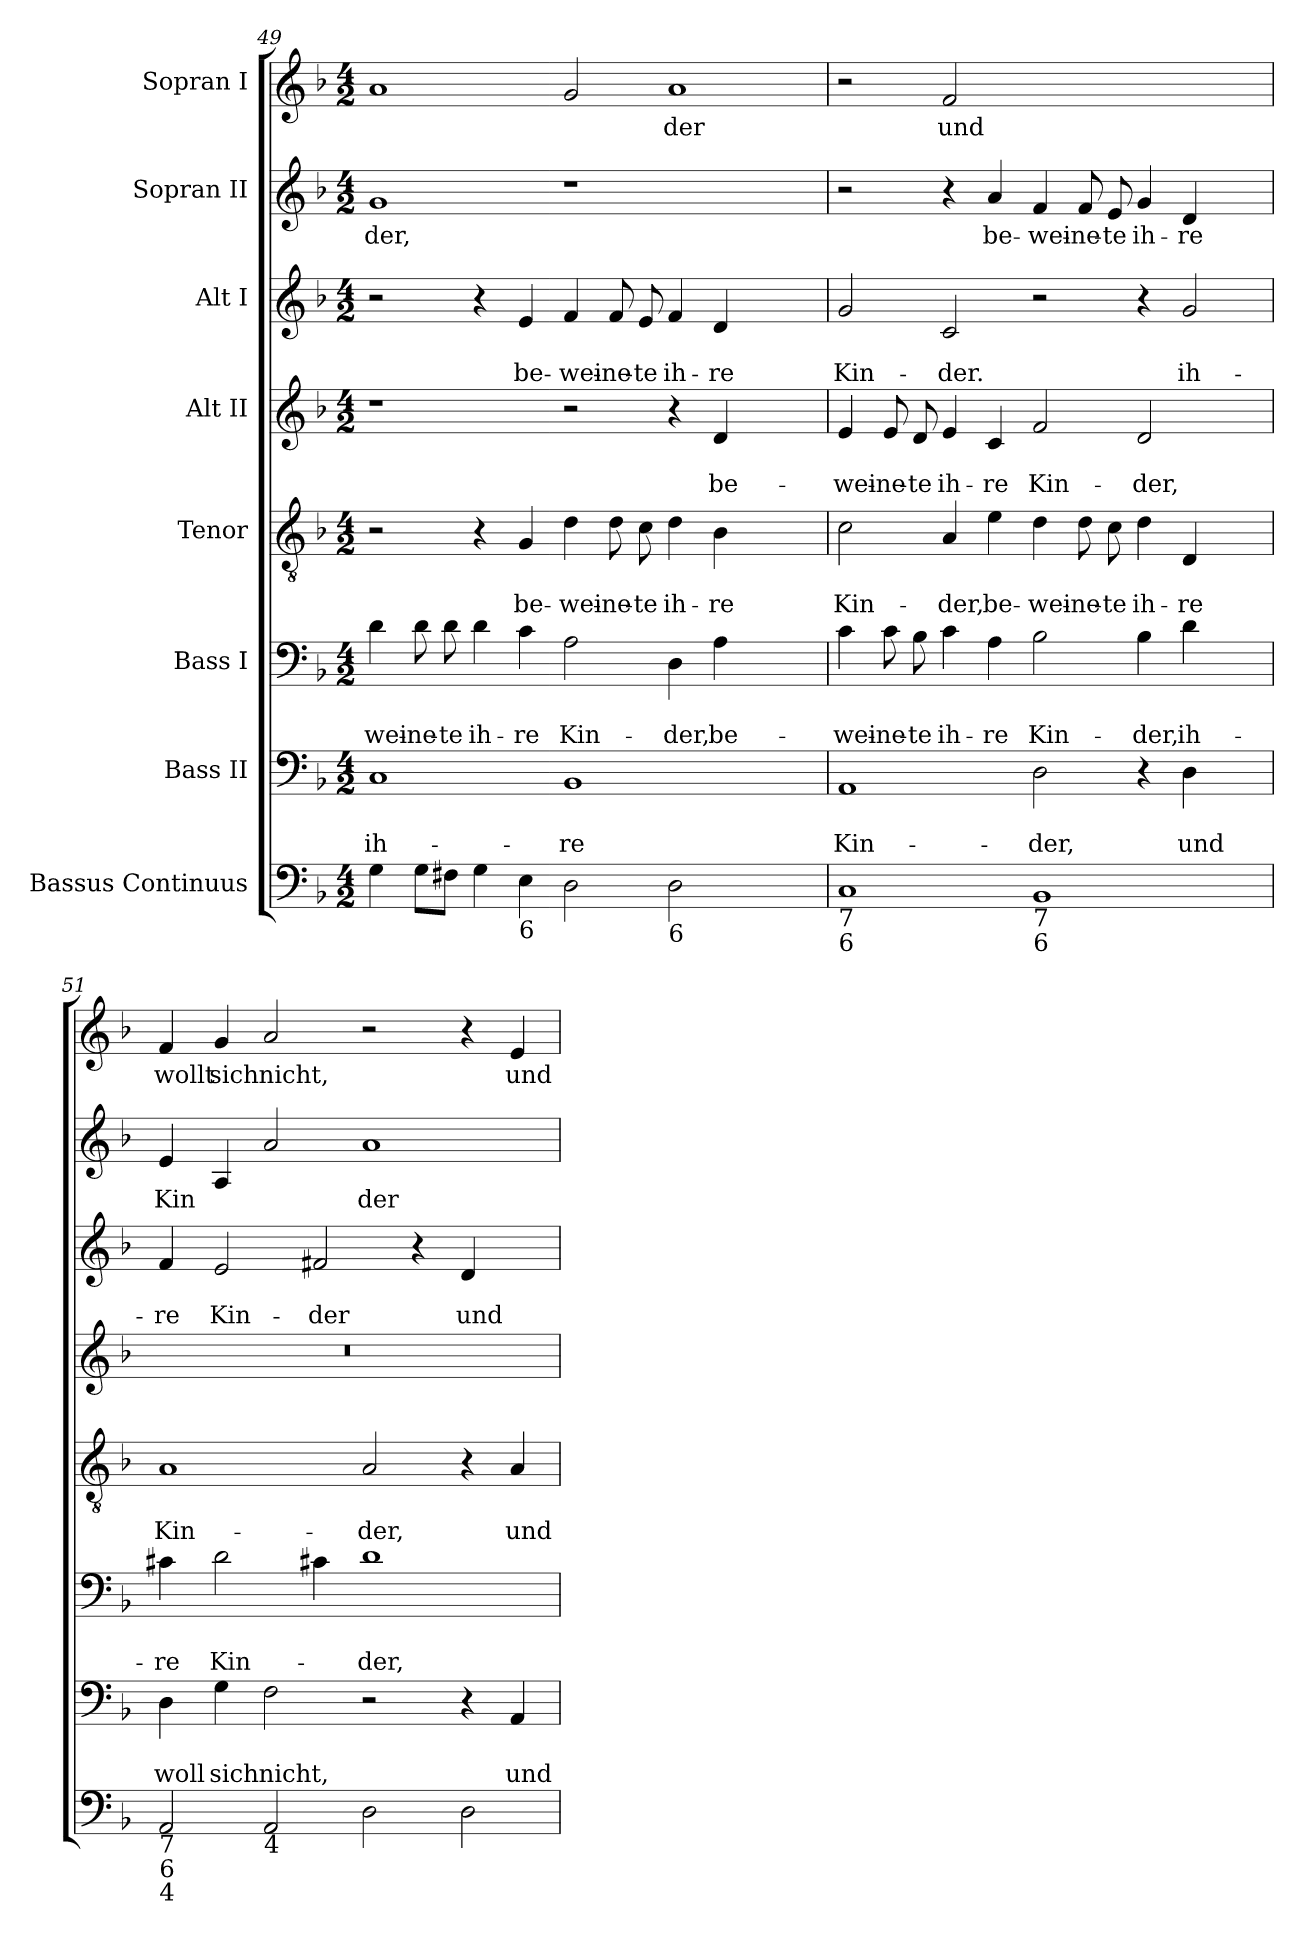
**kern	**kern	**text	**text	**kern	**text	**text	**kern	**text	**text	**kern	**text	**text	**kern	**text	**text	**kern	**text	**kern	**text
*part8	*part7	*part7	*part7	*part6	*part6	*part6	*part5	*part5	*part5	*part4	*part4	*part4	*part3	*part3	*part3	*part2	*part2	*part1	*part1
*staff8	*staff7	*staff7	*staff7	*staff6	*staff6	*staff6	*staff5	*staff5	*staff5	*staff4	*staff4	*staff4	*staff3	*staff3	*staff3	*staff2	*staff2	*staff1	*staff1
*I"Bassus Continuus	*I"Bass II	*	*	*I"Bass I	*	*	*I"Tenor	*	*	*I"Alt II	*	*	*I"Alt I	*	*	*I"Sopran II	*	*I"Sopran I	*
!!LO:LB:g=z
*clefF4	*clefF4	*	*	*clefF4	*	*	*clefGv2	*	*	*clefG2	*	*	*clefG2	*	*	*clefG2	*	*clefG2	*
*k[b-]	*k[b-]	*	*	*k[b-]	*	*	*k[b-]	*	*	*k[b-]	*	*	*k[b-]	*	*	*k[b-]	*	*k[b-]	*
*F:	*F:	*	*	*F:	*	*	*F:	*	*	*F:	*	*	*F:	*	*	*F:	*	*F:	*
*M4/2	*M4/2	*	*	*M4/2	*	*	*M4/2	*	*	*M4/2	*	*	*M4/2	*	*	*M4/2	*	*M4/2	*
=49	=49	=49	=49	=49	=49	=49	=49	=49	=49	=49	=49	=49	=49	=49	=49	=49	=49	=49	=49
!	!	!	!LO:LY:b	!	!	!LO:LY:b	!	!	!	!	!	!	!	!	!	!	!LO:LY:b	!	!
4G	1C	.	ih-	4d	.	-wei-	2r	.	.	1r	.	.	2r	.	.	1g	-der,	1a	.
!	!	!	!	!	!	!LO:LY:b	!	!	!	!	!	!	!	!	!	!	!	!	!
8GL	.	.	.	8d	.	-ne-	.	.	.	.	.	.	.	.	.	.	.	.	.
!	!	!	!	!	!	!LO:LY:b	!	!	!	!	!	!	!	!	!	!	!	!	!
8F#XJ	.	.	.	8d	.	-te	.	.	.	.	.	.	.	.	.	.	.	.	.
!	!	!	!	!	!	!LO:LY:b	!	!	!	!	!	!	!	!	!	!	!	!	!
4G	.	.	.	4d	.	ih-	4r	.	.	.	.	.	4r	.	.	.	.	.	.
!LO:TX:b:t=6	!	!	!	!	!	!	!	!	!	!	!	!	!	!	!	!	!	!	!
!	!	!	!	!	!	!LO:LY:b	!	!	!LO:LY:b	!	!	!	!	!	!LO:LY:b	!	!	!	!
4E	.	.	.	4c	.	-re	4G	.	be-	.	.	.	4e	.	be-	.	.	.	.
!	!	!	!LO:LY:b	!	!	!LO:LY:b	!	!	!LO:LY:b	!	!	!	!	!	!LO:LY:b	!	!	!	!
2D	1BB-	.	-re	2A	.	Kin-	4d	.	-wei-	2r	.	.	4f	.	-wei-	1r	.	2g	.
!	!	!	!	!	!	!	!	!	!LO:LY:b	!	!	!	!	!	!LO:LY:b	!	!	!	!
.	.	.	.	.	.	.	8d	.	-ne-	.	.	.	8f	.	-ne-	.	.	.	.
!	!	!	!	!	!	!	!	!	!LO:LY:b	!	!	!	!	!	!LO:LY:b	!	!	!	!
.	.	.	.	.	.	.	8c	.	-te	.	.	.	8e	.	-te	.	.	.	.
!LO:TX:b:t=6	!	!	!	!	!	!	!	!	!	!	!	!	!	!	!	!	!	!	!
!	!	!	!	!	!	!LO:LY:b	!	!	!LO:LY:b	!	!	!	!	!	!LO:LY:b	!	!	!	!LO:LY:b
2D	.	.	.	4D	.	-der,	4d	.	ih-	4r	.	.	4f	.	ih-	.	.	1a	-der
!	!	!	!	!	!	!LO:LY:b	!	!	!LO:LY:b	!	!	!LO:LY:b	!	!	!LO:LY:b	!	!	!	!
.	.	.	.	4A	.	be-	4B-	.	-re	4d	.	be-	4d	.	-re	.	.	.	.
2ryy	2ryy	.	.	2ryy	.	.	2ryy	.	.	2ryy	.	.	2ryy	.	.	2ryy	.	.	.
=50	=50	=50	=50	=50	=50	=50	=50	=50	=50	=50	=50	=50	=50	=50	=50	=50	=50	=50	=50
!LO:TX:b:t=7	!	!	!	!	!	!	!	!	!	!	!	!	!	!	!	!	!	!	!
!LO:TX:b:t=6	!	!	!	!	!	!	!	!	!	!	!	!	!	!	!	!	!	!	!
!	!	!	!LO:LY:b	!	!	!LO:LY:b	!	!	!LO:LY:b	!	!	!LO:LY:b	!	!	!LO:LY:b	!	!	!	!
1C	1AA	.	Kin-	4c	.	-wei-	2c	.	Kin-	4e	.	-wei-	2g	.	Kin-	2r	.	2r	.
!	!	!	!	!	!	!LO:LY:b	!	!	!	!	!	!LO:LY:b	!	!	!	!	!	!	!
.	.	.	.	8c	.	-ne-	.	.	.	8e	.	-ne-	.	.	.	.	.	.	.
!	!	!	!	!	!	!LO:LY:b	!	!	!	!	!	!LO:LY:b	!	!	!	!	!	!	!
.	.	.	.	8B-	.	-te	.	.	.	8d	.	-te	.	.	.	.	.	.	.
!	!	!	!	!	!	!LO:LY:b	!	!	!LO:LY:b	!	!	!LO:LY:b	!	!	!LO:LY:b	!	!	!	!LO:LY:b
.	.	.	.	4c	.	ih-	4A	.	-der,	4e	.	ih-	2c	.	-der.	4r	.	2f	und
!	!	!	!	!	!	!LO:LY:b	!	!	!LO:LY:b	!	!	!LO:LY:b	!	!	!	!	!LO:LY:b	!	!
.	.	.	.	4A	.	-re	4e	.	be-	4c	.	-re	.	.	.	4a	be-	.	.
!LO:TX:b:t=7	!	!	!	!	!	!	!	!	!	!	!	!	!	!	!	!	!	!	!
!LO:TX:b:t=6	!	!	!	!	!	!	!	!	!	!	!	!	!	!	!	!	!	!	!
!	!	!	!LO:LY:b	!	!	!LO:LY:b	!	!	!LO:LY:b	!	!	!LO:LY:b	!	!	!	!	!LO:LY:b	!	!
1BB-	2D	.	-der,	2B-	.	Kin-	4d	.	-wei-	2f	.	Kin-	2r	.	.	4f	-wei-	1ryy	.
!	!	!	!	!	!	!	!	!	!LO:LY:b	!	!	!	!	!	!	!	!LO:LY:b	!	!
.	.	.	.	.	.	.	8d	.	-ne-	.	.	.	.	.	.	8f	-ne-	.	.
!	!	!	!	!	!	!	!	!	!LO:LY:b	!	!	!	!	!	!	!	!LO:LY:b	!	!
.	.	.	.	.	.	.	8c	.	-te	.	.	.	.	.	.	8e	-te	.	.
!	!	!	!	!	!	!LO:LY:b	!	!	!LO:LY:b	!	!	!LO:LY:b	!	!	!	!	!LO:LY:b	!	!
.	4r	.	.	4B-	.	-der,	4d	.	ih-	2d	.	-der,	4r	.	.	4g	ih-	.	.
!	!	!	!LO:LY:b	!	!	!LO:LY:b	!	!	!LO:LY:b	!	!	!	!	!	!LO:LY:b	!	!LO:LY:b	!	!
.	4D	.	und	4d	.	ih-	4D	.	-re	.	.	.	2g	.	ih-	4d	-re	.	.
4ryy	4ryy	.	.	4ryy	.	.	4ryy	.	.	4ryy	.	.	.	.	.	4ryy	.	4ryy	.
!!LO:LB:g=z
=51	=51	=51	=51	=51	=51	=51	=51	=51	=51	=51	=51	=51	=51	=51	=51	=51	=51	=51	=51
!LO:TX:b:t=7	!	!	!	!	!	!	!	!	!	!	!	!	!	!	!	!	!	!	!
!LO:TX:b:t=6\n4	!	!	!	!	!	!	!	!	!	!	!	!	!	!	!	!	!	!	!
!	!	!	!LO:LY:b	!	!	!LO:LY:b	!	!	!LO:LY:b	!	!	!	!	!	!LO:LY:b	!	!LO:LY:b	!	!LO:LY:b
2AA	4D	.	woll	4c#X	.	-re	1A	.	Kin-	0r	.	.	4f	.	-re	4e	Kin	4f	wollt
!	!	!	!LO:LY:b	!	!	!LO:LY:b	!	!	!	!	!	!	!	!	!LO:LY:b	!	!	!	!LO:LY:b
.	4G	.	sich	2d	.	Kin-	.	.	.	.	.	.	2e	.	Kin-	4A	.	4g	sich
!LO:TX:b:t=4	!	!	!	!	!	!	!	!	!	!	!	!	!	!	!	!	!	!	!
!	!	!	!LO:LY:b	!	!	!	!	!	!	!	!	!	!	!	!	!	!	!	!LO:LY:b
2AA	2F	.	nicht,	.	.	.	.	.	.	.	.	.	.	.	.	2a	.	2a	nicht,
!	!	!	!	!	!	!	!	!	!	!	!	!	!	!	!LO:LY:b	!	!	!	!
.	.	.	.	4c#X	.	.	.	.	.	.	.	.	2f#X	.	-der	.	.	.	.
!	!	!	!	!	!	!LO:LY:b	!	!	!LO:LY:b	!	!	!	!	!	!	!	!LO:LY:b	!	!
2D	2r	.	.	1d	.	-der,	2A	.	-der,	.	.	.	.	.	.	1a	der	2r	.
.	.	.	.	.	.	.	.	.	.	.	.	.	4r	.	.	.	.	.	.
!	!	!	!	!	!	!	!	!	!	!	!	!	!	!	!LO:LY:b	!	!	!	!
2D	4r	.	.	.	.	.	4r	.	.	.	.	.	4d	.	und	.	.	4r	.
!	!	!	!LO:LY:b	!	!	!	!	!	!LO:LY:b	!	!	!	!	!	!	!	!	!	!LO:LY:b
.	4AA	.	und	.	.	.	4A	.	und	.	.	.	4ryy	.	.	.	.	4e	und
=	=	=	=	=	=	=	=	=	=	=	=	=	=	=	=	=	=	=	=
*-	*-	*-	*-	*-	*-	*-	*-	*-	*-	*-	*-	*-	*-	*-	*-	*-	*-	*-	*-
